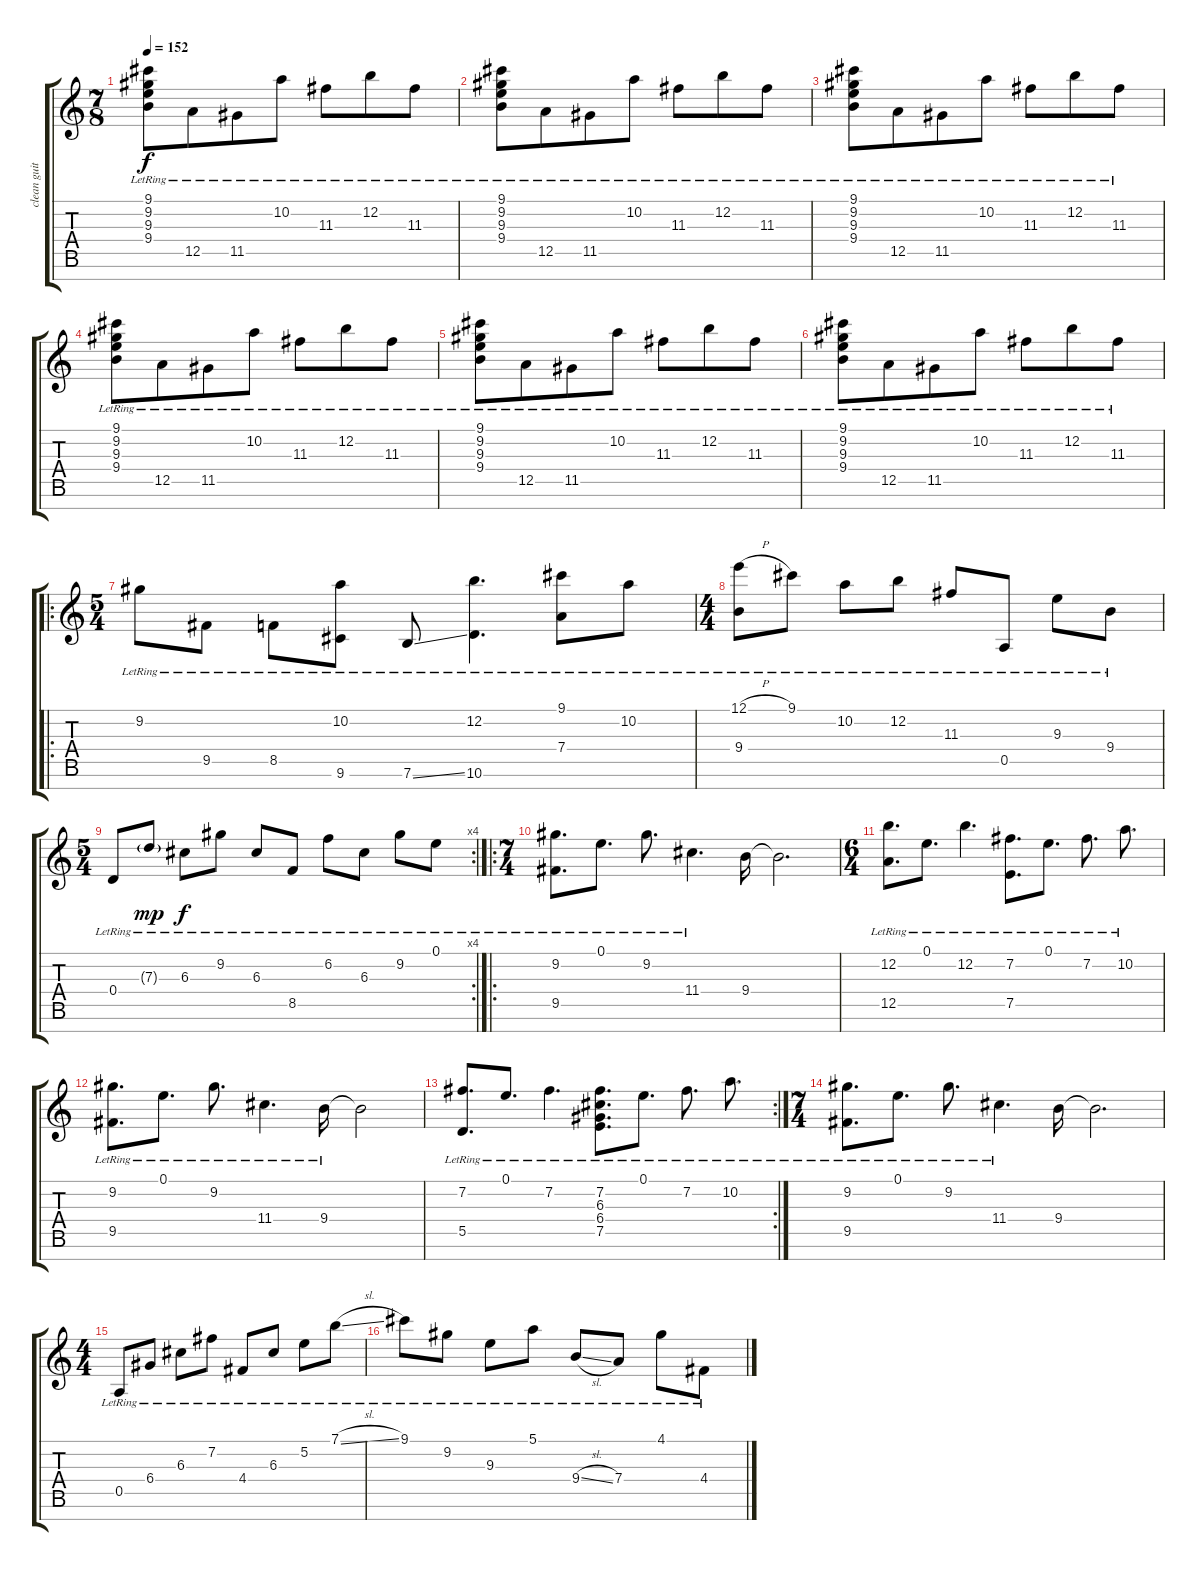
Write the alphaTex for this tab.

\track ("clean guitar 1" "clean guit") {instrument acousticguitarsteel}
\staff {score tabs}
\tuning (E4 B3 G3 D3 A2 E2 B1) {hide}
\ts (7 8)
\tempo 152
\clef g2
\ks c
(9.1{lr} 9.2{lr} 9.3{lr} 9.4{lr}).8{dy f} 12.5{lr}.8 11.5{lr}.8 10.2{lr}.8 11.3{lr}.8 12.2{lr}.8 11.3{lr}.8 |
(9.1{lr} 9.2{lr} 9.3{lr} 9.4{lr}).8 12.5{lr}.8 11.5{lr}.8 10.2{lr}.8 11.3{lr}.8 12.2{lr}.8 11.3{lr}.8 |
(9.1{lr} 9.2{lr} 9.3{lr} 9.4{lr}).8 12.5{lr}.8 11.5{lr}.8 10.2{lr}.8 11.3{lr}.8 12.2{lr}.8 11.3{lr}.8 |
(9.1{lr} 9.2{lr} 9.3{lr} 9.4{lr}).8 12.5{lr}.8 11.5{lr}.8 10.2{lr}.8 11.3{lr}.8 12.2{lr}.8 11.3{lr}.8 |
(9.1{lr} 9.2{lr} 9.3{lr} 9.4{lr}).8 12.5{lr}.8 11.5{lr}.8 10.2{lr}.8 11.3{lr}.8 12.2{lr}.8 11.3{lr}.8 |
(9.1{lr} 9.2{lr} 9.3{lr} 9.4{lr}).8 12.5{lr}.8 11.5{lr}.8 10.2{lr}.8 11.3{lr}.8 12.2{lr}.8 11.3{lr}.8 |
\ro
\ts (5 4)
9.2{lr}.8 9.5{lr}.8 8.5{lr}.8 (10.2{lr} 9.6{lr}).8 7.6{ss lr}.8 (12.2{lr} 10.6{lr}).4{d} (9.1{lr} 7.4{lr}).8 10.2{lr}.8 |
\ts (4 4)
(12.1{h lr} 9.4{lr}).8 9.1{lr}.8 10.2{lr}.8 12.2{lr}.8 11.3{lr}.8 0.5{lr}.8 9.3{lr}.8 9.4{lr}.8 |
\rc 4
\ts (5 4)
0.4{lr}.8 7.3{g lr}.8{dy mp} 6.3{lr}.8{dy f} 9.2{lr}.8 6.3{lr}.8 8.5{lr}.8 6.2{lr}.8 6.3{lr}.8 9.2{lr}.8 0.1{lr}.8 |
\ro
\ts (7 4)
(9.2{lr} 9.5{lr}).8{d} 0.1{lr}.8{d} 9.2{lr}.8{d} 11.4{lr}.4{d} 9.4.16 9.4{t}.2{d} |
\ts (6 4)
(12.2{lr} 12.5{lr}).8{d} 0.1{lr}.8{d} 12.2{lr}.4{d} (7.2{lr} 7.5{lr}).8{d} 0.1{lr}.8{d} 7.2{lr}.8{d} 10.2{lr}.8{d} |
(9.2{lr} 9.5{lr}).8{d} 0.1{lr}.8{d} 9.2{lr}.8{d} 11.4{lr}.4{d} 9.4{lr}.16 9.4{t}.2 |
\rc 2
(7.2{lr} 5.5{lr}).8{d} 0.1{lr}.8{d} 7.2{lr}.4{d} (7.2{lr} 6.3{lr} 6.4{lr} 7.5{lr}).8{d} 0.1{lr}.8{d} 7.2{lr}.8{d} 10.2{lr}.8{d} |
\ts (7 4)
(9.2{lr} 9.5{lr}).8{d} 0.1{lr}.8{d} 9.2{lr}.8{d} 11.4{lr}.4{d} 9.4.16 9.4{t}.2{d} |
\ts (4 4)
0.5{lr}.8 6.4{lr}.8 6.3{lr}.8 7.2{lr}.8 4.4{lr}.8 6.3{lr}.8 5.2{lr}.8 7.1{sl lr}.8 |
9.1{lr}.8 9.2{lr}.8 9.3{lr}.8 5.1{lr}.8 9.4{sl lr}.8 7.4{lr}.8 4.1{lr}.8 4.4{lr}.8
